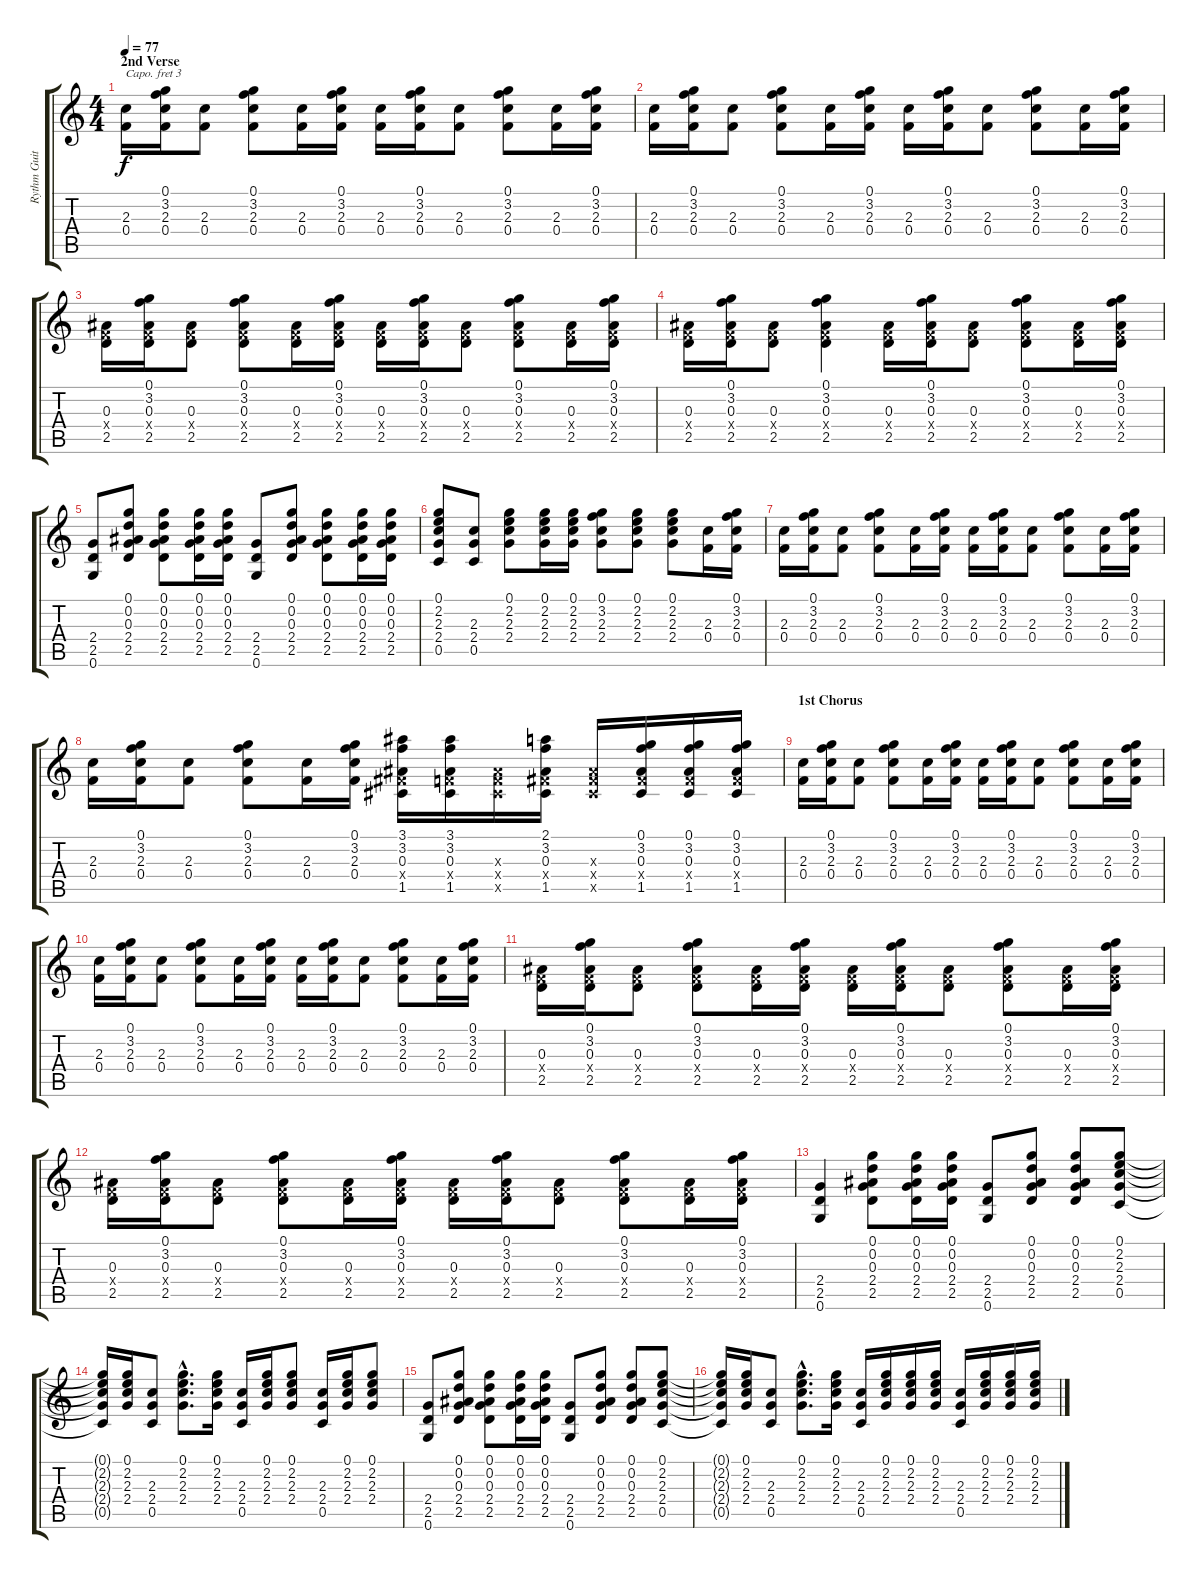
\track ("Rythm Guitar 2" "Rythm Guit") {instrument acousticguitarsteel}
\staff {score tabs}
\capo 3
\tuning (E4 B3 G3 D3 A2 E2) {hide}
\ts (4 4)
\section ("" "2nd Verse")
\tempo 77
\clef g2
\ks c
(2.3 0.4).16{dy f} (0.1 3.2 2.3 0.4).16 (2.3 0.4).8 (0.1 3.2 2.3 0.4).8 (2.3 0.4).16 (0.1 3.2 2.3 0.4).16 (2.3 0.4).16 (0.1 3.2 2.3 0.4).16 (2.3 0.4).8 (0.1 3.2 2.3 0.4).8 (2.3 0.4).16 (0.1 3.2 2.3 0.4).16 |
(2.3 0.4).16 (0.1 3.2 2.3 0.4).16 (2.3 0.4).8 (0.1 3.2 2.3 0.4).8 (2.3 0.4).16 (0.1 3.2 2.3 0.4).16 (2.3 0.4).16 (0.1 3.2 2.3 0.4).16 (2.3 0.4).8 (0.1 3.2 2.3 0.4).8 (2.3 0.4).16 (0.1 3.2 2.3 0.4).16 |
(0.3 0.4{x} 2.5).16 (0.1 3.2 0.3 0.4{x} 2.5).16 (0.3 0.4{x} 2.5).8 (0.1 3.2 0.3 0.4{x} 2.5).8 (0.3 0.4{x} 2.5).16 (0.1 3.2 0.3 0.4{x} 2.5).16 (0.3 0.4{x} 2.5).16 (0.1 3.2 0.3 0.4{x} 2.5).16 (0.3 0.4{x} 2.5).8 (0.1 3.2 0.3 0.4{x} 2.5).8 (0.3 0.4{x} 2.5).16 (0.1 3.2 0.3 0.4{x} 2.5).16 |
(0.3 0.4{x} 2.5).16 (0.1 3.2 0.3 0.4{x} 2.5).16 (0.3 0.4{x} 2.5).8 (0.1 3.2 0.3 0.4{x} 2.5).4 (0.3 0.4{x} 2.5).16 (0.1 3.2 0.3 0.4{x} 2.5).16 (0.3 0.4{x} 2.5).8 (0.1 3.2 0.3 0.4{x} 2.5).8 (0.3 0.4{x} 2.5).16 (0.1 3.2 0.3 0.4{x} 2.5).16 |
(2.4 2.5 0.6).8 (0.1 0.2 0.3 2.4 2.5).8 (0.1 0.2 0.3 2.4 2.5).8 (0.1 0.2 0.3 2.4 2.5).16 (0.1 0.2 0.3 2.4 2.5).16 (2.4 2.5 0.6).8 (0.1 0.2 0.3 2.4 2.5).8 (0.1 0.2 0.3 2.4 2.5).8 (0.1 0.2 0.3 2.4 2.5).16 (0.1 0.2 0.3 2.4 2.5).16 |
(0.1 2.2 2.3 2.4 0.5).8 (2.3 2.4 0.5).8 (0.1 2.2 2.3 2.4).8 (0.1 2.2 2.3 2.4).16 (0.1 2.2 2.3 2.4).16 (0.1 3.2 2.3 2.4).8 (0.1 2.2 2.3 2.4).8 (0.1 2.2 2.3 2.4).8 (2.3 0.4).16 (0.1 3.2 2.3 0.4).16 |
(2.3 0.4).16 (0.1 3.2 2.3 0.4).16 (2.3 0.4).8 (0.1 3.2 2.3 0.4).8 (2.3 0.4).16 (0.1 3.2 2.3 0.4).16 (2.3 0.4).16 (0.1 3.2 2.3 0.4).16 (2.3 0.4).8 (0.1 3.2 2.3 0.4).8 (2.3 0.4).16 (0.1 3.2 2.3 0.4).16 |
(2.3 0.4).16 (0.1 3.2 2.3 0.4).16 (2.3 0.4).8 (0.1 3.2 2.3 0.4).8 (2.3 0.4).16 (0.1 3.2 2.3 0.4).16 (3.1 3.2 0.3 1.4{x} 1.5).16 (3.1 3.2 0.3 0.4{x} 1.5).16 (0.3{x} 0.4{x} 1.5{x}).16 (2.1 3.2 0.3 1.4{x} 1.5).16 (0.3{x} 1.4{x} 1.5{x}).16 (0.1 3.2 0.3 1.4{x} 1.5).16 (0.1 3.2 0.3 1.4{x} 1.5).16 (0.1 3.2 0.3 1.4{x} 1.5).16 |
\section ("" "1st Chorus")
(2.3 0.4).16 (0.1 3.2 2.3 0.4).16 (2.3 0.4).8 (0.1 3.2 2.3 0.4).8 (2.3 0.4).16 (0.1 3.2 2.3 0.4).16 (2.3 0.4).16 (0.1 3.2 2.3 0.4).16 (2.3 0.4).8 (0.1 3.2 2.3 0.4).8 (2.3 0.4).16 (0.1 3.2 2.3 0.4).16 |
(2.3 0.4).16 (0.1 3.2 2.3 0.4).16 (2.3 0.4).8 (0.1 3.2 2.3 0.4).8 (2.3 0.4).16 (0.1 3.2 2.3 0.4).16 (2.3 0.4).16 (0.1 3.2 2.3 0.4).16 (2.3 0.4).8 (0.1 3.2 2.3 0.4).8 (2.3 0.4).16 (0.1 3.2 2.3 0.4).16 |
(0.3 0.4{x} 2.5).16 (0.1 3.2 0.3 0.4{x} 2.5).16 (0.3 0.4{x} 2.5).8 (0.1 3.2 0.3 0.4{x} 2.5).8 (0.3 0.4{x} 2.5).16 (0.1 3.2 0.3 0.4{x} 2.5).16 (0.3 0.4{x} 2.5).16 (0.1 3.2 0.3 0.4{x} 2.5).16 (0.3 0.4{x} 2.5).8 (0.1 3.2 0.3 0.4{x} 2.5).8 (0.3 0.4{x} 2.5).16 (0.1 3.2 0.3 0.4{x} 2.5).16 |
(0.3 0.4{x} 2.5).16 (0.1 3.2 0.3 0.4{x} 2.5).16 (0.3 0.4{x} 2.5).8 (0.1 3.2 0.3 0.4{x} 2.5).8 (0.3 0.4{x} 2.5).16 (0.1 3.2 0.3 0.4{x} 2.5).16 (0.3 0.4{x} 2.5).16 (0.1 3.2 0.3 0.4{x} 2.5).16 (0.3 0.4{x} 2.5).8 (0.1 3.2 0.3 0.4{x} 2.5).8 (0.3 0.4{x} 2.5).16 (0.1 3.2 0.3 0.4{x} 2.5).16 |
(2.4 2.5 0.6).4 (0.1 0.2 0.3 2.4 2.5).8 (0.1 0.2 0.3 2.4 2.5).16 (0.1 0.2 0.3 2.4 2.5).16 (2.4 2.5 0.6).8 (0.1 0.2 0.3 2.4 2.5).8 (0.1 0.2 0.3 2.4 2.5).8 (0.1 2.2 2.3 2.4 0.5).8 |
(0.1{t} 2.2{t} 2.3{t} 2.4{t} 0.5{t}).16 (0.1 2.2 2.3 2.4).16 (2.3 2.4 0.5).8 (0.1{hac} 2.2{hac} 2.3{hac} 2.4{hac}).8{d} (0.1 2.2 2.3 2.4).16 (2.3 2.4 0.5).16 (0.1 2.2 2.3 2.4).16 (0.1 2.2 2.3 2.4).8 (2.3 2.4 0.5).16 (0.1 2.2 2.3 2.4).16 (0.1 2.2 2.3 2.4).8 |
(2.4 2.5 0.6).8 (0.1 0.2 0.3 2.4 2.5).8 (0.1 0.2 0.3 2.4 2.5).8 (0.1 0.2 0.3 2.4 2.5).16 (0.1 0.2 0.3 2.4 2.5).16 (2.4 2.5 0.6).8 (0.1 0.2 0.3 2.4 2.5).8 (0.1 0.2 0.3 2.4 2.5).8 (0.1 2.2 2.3 2.4 0.5).8 |
(0.1{t} 2.2{t} 2.3{t} 2.4{t} 0.5{t}).16 (0.1 2.2 2.3 2.4).16 (2.3 2.4 0.5).8 (0.1{hac} 2.2{hac} 2.3{hac} 2.4{hac}).8{d} (0.1 2.2 2.3 2.4).16 (2.3 2.4 0.5).16 (0.1 2.2 2.3 2.4).16 (0.1 2.2 2.3 2.4).16 (0.1 2.2 2.3 2.4).16 (2.3 2.4 0.5).16 (0.1 2.2 2.3 2.4).16 (0.1 2.2 2.3 2.4).16 (0.1 2.2 2.3 2.4).16
